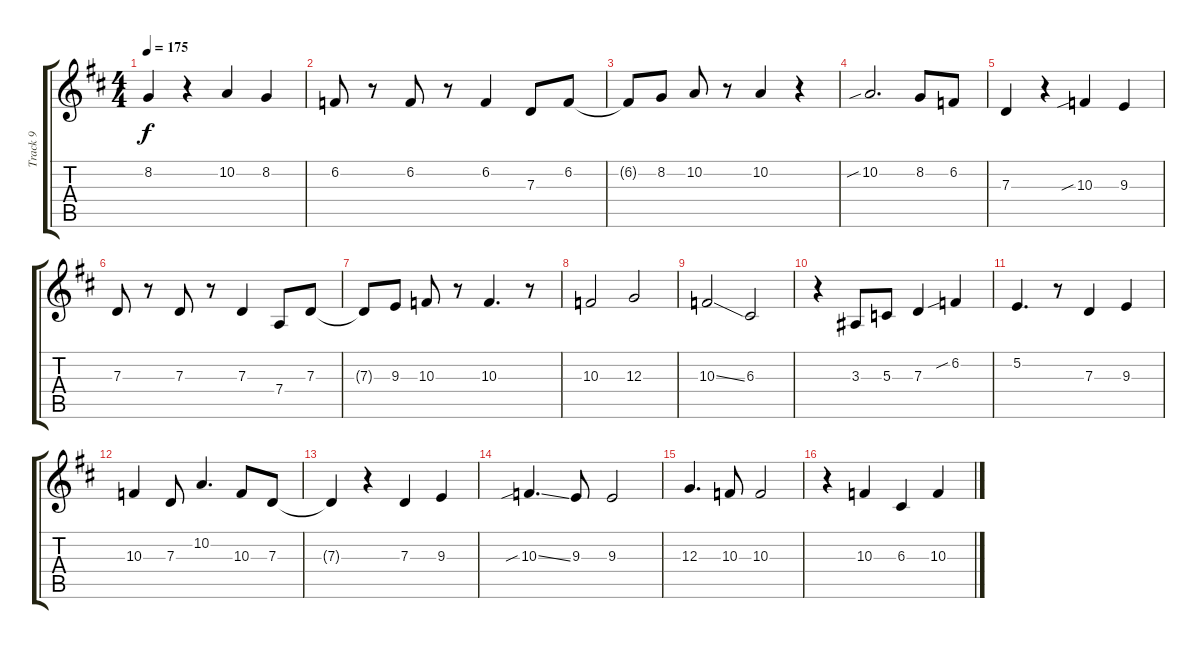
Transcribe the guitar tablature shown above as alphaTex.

\track ("Track 9" "Track 9") {instrument clarinet}
\staff {score tabs}
\tuning (E4 B3 G3 D3 A2 E2) {hide}
\ts (4 4)
\tempo 175
\clef g2
\ks d
8.2{t}.4{dy f} r.4 10.2.4 8.2.4 |
6.2.8 r.8 6.2.8 r.8 6.2.4 7.3.8 6.2.8 |
6.2{t}.8 8.2.8 10.2.8 r.8 10.2.4 r.4 |
10.2{sib}.2{d} 8.2.8 6.2.8 |
7.3.4 r.4 10.3{sib}.4 9.3.4 |
7.3.8 r.8 7.3.8 r.8 7.3.4 7.4.8 7.3.8 |
7.3{t}.8 9.3.8 10.3.8 r.8 10.3.4{d} r.8 |
10.3.2 12.3.2 |
10.3{ss}.2 6.3.2 |
r.4 3.3.8 5.3.8 7.3.4 6.2{sib}.4 |
5.2.4{d} r.8 7.3.4 9.3.4 |
10.3.4 7.3.8 10.2.4{d} 10.3.8 7.3.8 |
7.3{t}.4 r.4 7.3.4 9.3.4 |
10.3{sib ss}.4{d} 9.3.8 9.3.2 |
12.3.4{d} 10.3.8 10.3.2 |
r.4 10.3.4 6.3.4 10.3.4
